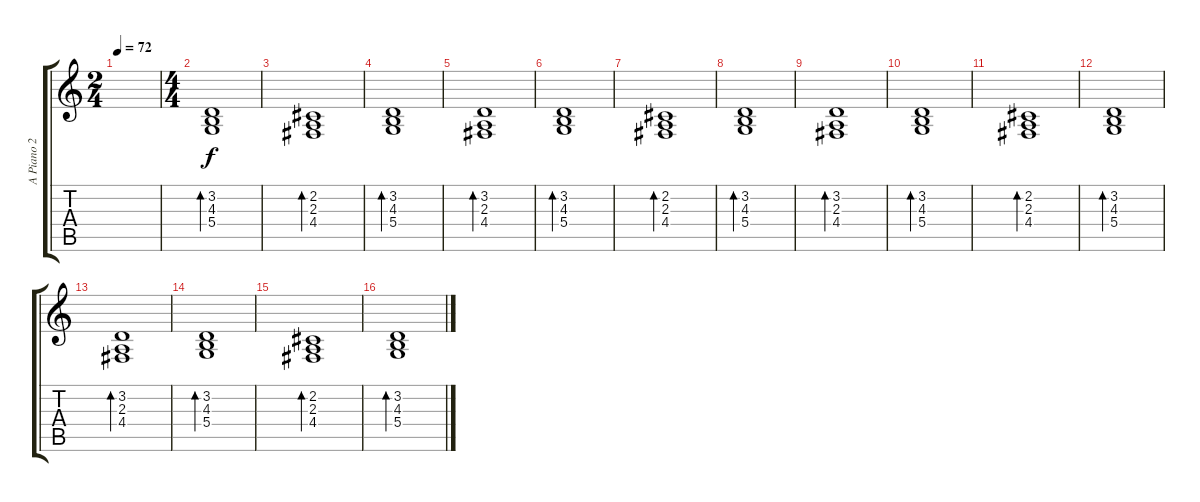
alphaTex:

\track ("A Piano 2" "A Piano 2") {instrument brightacousticpiano}
\staff {score tabs}
\tuning (E4 B3 G3 D3 A2 D2) {hide}
\ts (2 4)
\tempo 72
\clef g2
\ks c
|
\ts (4 4)
(3.2 4.3 5.4).1{bd 240} |
(2.2 2.3 4.4).1{bd 240} |
(3.2 4.3 5.4).1{bd 240} |
(3.2 2.3 4.4).1{bd 240} |
(3.2 4.3 5.4).1{bd 240} |
(2.2 2.3 4.4).1{bd 240} |
(3.2 4.3 5.4).1{bd 240} |
(3.2 2.3 4.4).1{bd 240} |
(3.2 4.3 5.4).1{bd 240} |
(2.2 2.3 4.4).1{bd 240} |
(3.2 4.3 5.4).1{bd 240} |
(3.2 2.3 4.4).1{bd 240} |
(3.2 4.3 5.4).1{bd 240} |
(2.2 2.3 4.4).1{bd 240} |
(3.2 4.3 5.4).1{bd 240}
